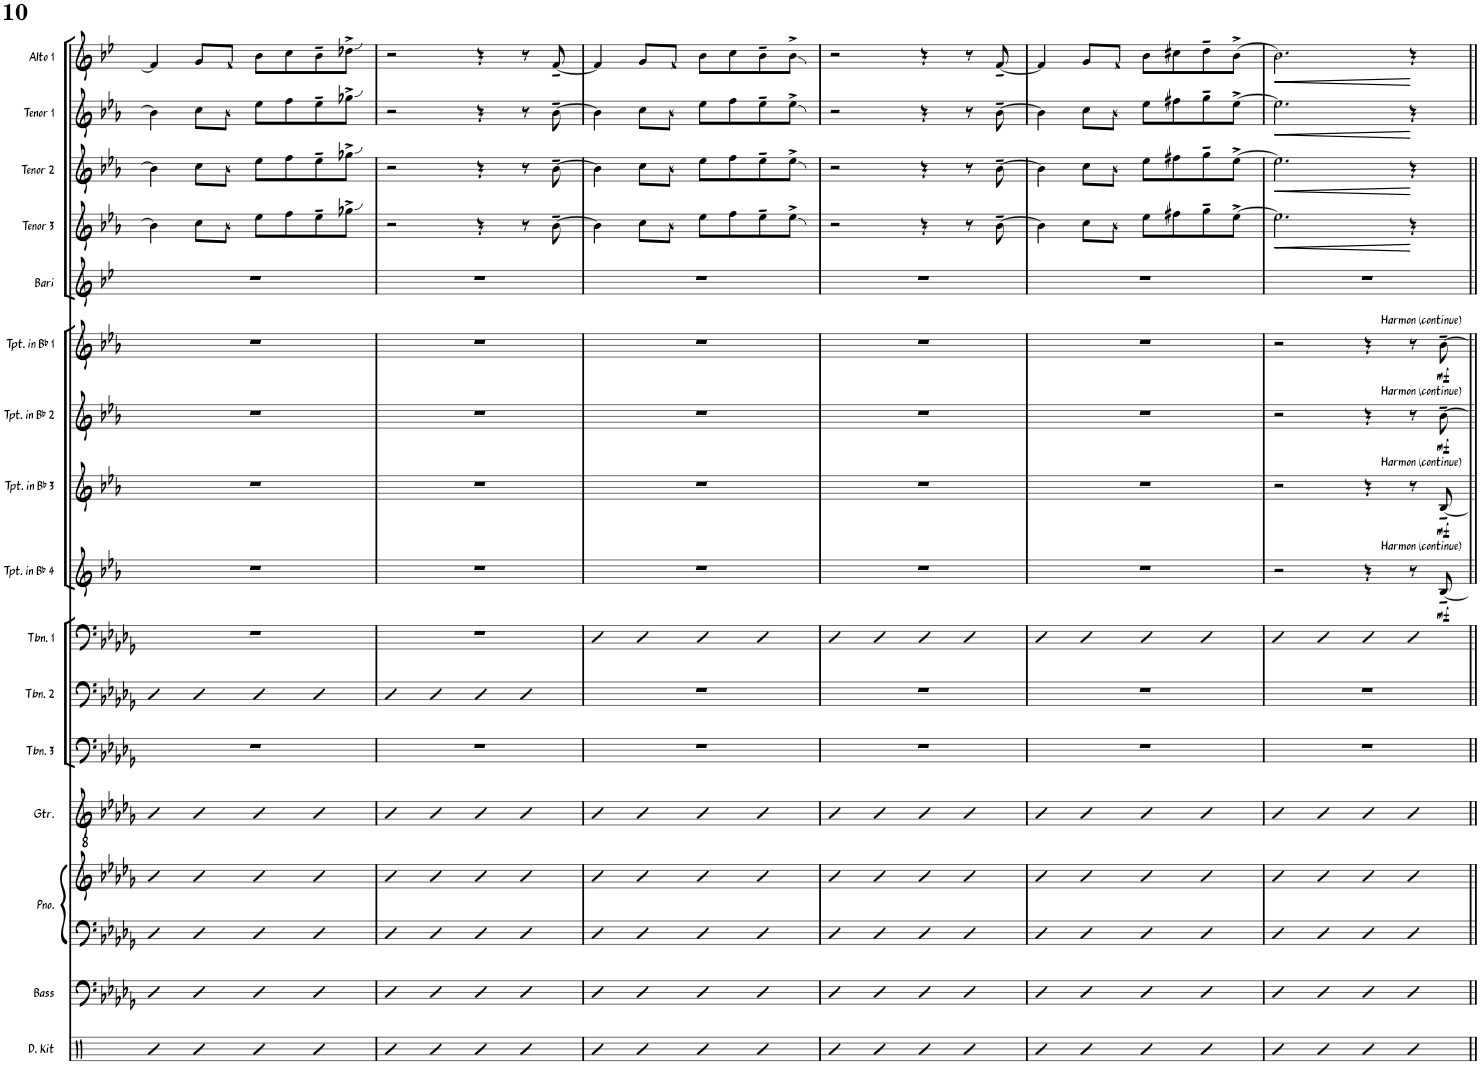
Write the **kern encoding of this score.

**kern	**kern	**kern	**kern	**kern	**kern	**kern	**kern	**kern	**dynam	**kern	**dynam	**kern	**dynam	**kern	**dynam	**kern	**kern	**dynam	**kern	**dynam	**kern	**dynam	**kern	**dynam
*part16	*part15	*part14	*part14	*part13	*part12	*part11	*part10	*part9	*part9	*part8	*part8	*part7	*part7	*part6	*part6	*part5	*part4	*part4	*part3	*part3	*part2	*part2	*part1	*part1
*staff17	*staff16	*staff15	*staff14	*staff13	*staff12	*staff11	*staff10	*staff9	*staff9	*staff8	*staff8	*staff7	*staff7	*staff6	*staff6	*staff5	*staff4	*staff4	*staff3	*staff3	*staff2	*staff2	*staff1	*staff1
*I"Drum Kit	*I"Acoustic Bass	*I"Piano	*	*I"Guitar	*I"Trombone 3	*I"Trombone 2	*I"Trombone 1	*I"Trumpet in Bb 4	*	*I"Trumpet in Bb 3	*	*I"Trumpet in Bb 2	*	*I"Trumpet in Bb 1	*	*I"Bari Sax	*I"Tenor Sax 3	*	*I"Tenor Sax 2	*	*I"Tenor Sax 1	*	*I"Alto Sax 1	*
*I'D. Kit	*I'Bass	*I'Pno.	*	*I'Gtr.	*I'Tbn. 3	*I'Tbn. 2	*I'Tbn. 1	*I'Tpt. in Bb 4	*	*I'Tpt. in Bb 3	*	*I'Tpt. in Bb 2	*	*I'Tpt. in Bb 1	*	*I'Bari	*I'Tenor 3	*	*I'Tenor 2	*	*I'Tenor 1	*	*I'Alto 1	*
!!LO:PB:g=z
*clefX	*clefF4	*clefF4	*clefG2	*clefGv2	*clefF4	*clefF4	*clefF4	*clefG2	*	*clefG2	*	*clefG2	*	*clefG2	*	*clefG2	*clefG2	*	*clefG2	*	*clefG2	*	*clefG2	*
*	*Trd7c12	*	*	*	*	*	*	*Trd1c2	*	*Trd1c2	*	*Trd1c2	*	*Trd1c2	*	*Trd12c21	*Trd8c14	*	*Trd8c14	*	*Trd8c14	*	*Trd5c9	*
*k[]	*k[b-e-a-d-g-]	*k[b-e-a-d-g-]	*k[b-e-a-d-g-]	*k[b-e-a-d-g-]	*k[b-e-a-d-g-]	*k[b-e-a-d-g-]	*k[b-e-a-d-g-]	*k[b-e-a-]	*	*k[b-e-a-]	*	*k[b-e-a-]	*	*k[b-e-a-]	*	*k[b-e-]	*k[b-e-a-]	*	*k[b-e-a-]	*	*k[b-e-a-]	*	*k[b-e-]	*
*M4/4	*M4/4	*M4/4	*M4/4	*M4/4	*M4/4	*M4/4	*M4/4	*M4/4	*	*M4/4	*	*M4/4	*	*M4/4	*	*M4/4	*M4/4	*	*M4/4	*	*M4/4	*	*M4/4	*
=58	=58	=58	=58	=58	=58	=58	=58	=58	=58	=58	=58	=58	=58	=58	=58	=58	=58	=58	=58	=58	=58	=58	=58	=58
4R	4D-	4D-	4b-	4B-	1r	4D-	1r	1r	.	1r	.	1r	.	1r	.	1r	4b-\]	.	4b-\]	.	4b-\]	.	4f/]	.
4R	4D-	4D-	4b-	4B-	.	4D-	.	.	.	.	.	.	.	.	.	.	8cc\L	.	8cc\L	.	8cc\L	.	8g/L	.
.	.	.	.	.	.	.	.	.	.	.	.	.	.	.	.	.	8b-\J	.	8b-\J	.	8b-\J	.	8f/J	.
4R	4D-	4D-	4b-	4B-	.	4D-	.	.	.	.	.	.	.	.	.	.	8ee-\L	.	8ee-\L	.	8ee-\L	.	8b-\L	.
.	.	.	.	.	.	.	.	.	.	.	.	.	.	.	.	.	8ff\	.	8ff\	.	8ff\	.	8cc\	.
4R	4D-	4D-	4b-	4B-	.	4D-	.	.	.	.	.	.	.	.	.	.	8ee-~\	.	8ee-~\	.	8ee-~\	.	8b-~\	.
.	.	.	.	.	.	.	.	.	.	.	.	.	.	.	.	.	8gg-X^\J	.	8gg-X^\J	.	8gg-X^\J	.	8dd-X^\J	.
=59	=59	=59	=59	=59	=59	=59	=59	=59	=59	=59	=59	=59	=59	=59	=59	=59	=59	=59	=59	=59	=59	=59	=59	=59
4R	4D-	4D-	4b-	4B-	1r	4D-	1r	1r	.	1r	.	1r	.	1r	.	1r	2r	.	2r	.	2r	.	2r	.
4R	4D-	4D-	4b-	4B-	.	4D-	.	.	.	.	.	.	.	.	.	.	.	.	.	.	.	.	.	.
4R	4D-	4D-	4b-	4B-	.	4D-	.	.	.	.	.	.	.	.	.	.	4r	.	4r	.	4r	.	4r	.
4R	4D-	4D-	4b-	4B-	.	4D-	.	.	.	.	.	.	.	.	.	.	8r	.	8r	.	8r	.	8r	.
.	.	.	.	.	.	.	.	.	.	.	.	.	.	.	.	.	[8b-~\	.	[8b-~\	.	[8b-~\	.	[8f~/	.
=60	=60	=60	=60	=60	=60	=60	=60	=60	=60	=60	=60	=60	=60	=60	=60	=60	=60	=60	=60	=60	=60	=60	=60	=60
4R	4D-	4D-	4b-	4B-	1r	1r	4D-	1r	.	1r	.	1r	.	1r	.	1r	4b-\]	.	4b-\]	.	4b-\]	.	4f/]	.
4R	4D-	4D-	4b-	4B-	.	.	4D-	.	.	.	.	.	.	.	.	.	8cc\L	.	8cc\L	.	8cc\L	.	8g/L	.
.	.	.	.	.	.	.	.	.	.	.	.	.	.	.	.	.	8b-\J	.	8b-\J	.	8b-\J	.	8f/J	.
4R	4D-	4D-	4b-	4B-	.	.	4D-	.	.	.	.	.	.	.	.	.	8ee-\L	.	8ee-\L	.	8ee-\L	.	8b-\L	.
.	.	.	.	.	.	.	.	.	.	.	.	.	.	.	.	.	8ff\	.	8ff\	.	8ff\	.	8cc\	.
4R	4D-	4D-	4b-	4B-	.	.	4D-	.	.	.	.	.	.	.	.	.	8ee-~\	.	8ee-~\	.	8ee-~\	.	8b-~\	.
.	.	.	.	.	.	.	.	.	.	.	.	.	.	.	.	.	8ee-^\J	.	8ee-^\J	.	8ee-^\J	.	8b-^\J	.
=61	=61	=61	=61	=61	=61	=61	=61	=61	=61	=61	=61	=61	=61	=61	=61	=61	=61	=61	=61	=61	=61	=61	=61	=61
4R	4D-	4D-	4b-	4B-	1r	1r	4D-	1r	.	1r	.	1r	.	1r	.	1r	2r	.	2r	.	2r	.	2r	.
4R	4D-	4D-	4b-	4B-	.	.	4D-	.	.	.	.	.	.	.	.	.	.	.	.	.	.	.	.	.
4R	4D-	4D-	4b-	4B-	.	.	4D-	.	.	.	.	.	.	.	.	.	4r	.	4r	.	4r	.	4r	.
4R	4D-	4D-	4b-	4B-	.	.	4D-	.	.	.	.	.	.	.	.	.	8r	.	8r	.	8r	.	8r	.
.	.	.	.	.	.	.	.	.	.	.	.	.	.	.	.	.	[8b-~\	.	[8b-~\	.	[8b-~\	.	[8f~/	.
=62	=62	=62	=62	=62	=62	=62	=62	=62	=62	=62	=62	=62	=62	=62	=62	=62	=62	=62	=62	=62	=62	=62	=62	=62
4R	4D-	4D-	4b-	4B-	1r	1r	4D-	1r	.	1r	.	1r	.	1r	.	1r	4b-\]	.	4b-\]	.	4b-\]	.	4f/]	.
4R	4D-	4D-	4b-	4B-	.	.	4D-	.	.	.	.	.	.	.	.	.	8cc\L	.	8cc\L	.	8cc\L	.	8g/L	.
.	.	.	.	.	.	.	.	.	.	.	.	.	.	.	.	.	8b-\J	.	8b-\J	.	8b-\J	.	8f/J	.
4R	4D-	4D-	4b-	4B-	.	.	4D-	.	.	.	.	.	.	.	.	.	8ee-\L	.	8ee-\L	.	8ee-\L	.	8b-\L	.
.	.	.	.	.	.	.	.	.	.	.	.	.	.	.	.	.	8ff#X\	.	8ff#X\	.	8ff#X\	.	8cc#X\	.
4R	4D-	4D-	4b-	4B-	.	.	4D-	.	.	.	.	.	.	.	.	.	8gg~\	.	8gg~\	.	8gg~\	.	8dd~\	.
.	.	.	.	.	.	.	.	.	.	.	.	.	.	.	.	.	[8ee-^\J	.	[8ee-^\J	.	[8ee-^\J	.	[8b-^\J	.
=63	=63	=63	=63	=63	=63	=63	=63	=63	=63	=63	=63	=63	=63	=63	=63	=63	=63	=63	=63	=63	=63	=63	=63	=63
!	!	!	!	!	!	!	!	!	!	!	!	!	!	!	!	!	!	!LO:HP:b	!	!LO:HP:b	!	!LO:HP:b	!	!LO:HP:b
4R	4D-	4D-	4b-	4B-	1r	1r	4D-	2r	.	2r	.	2r	.	2r	.	1r	2.ee-\]	<	2.ee-\]	<	2.ee-\]	<	2.b-\]	<
4R	4D-	4D-	4b-	4B-	.	.	4D-	.	.	.	.	.	.	.	.	.	.	.	.	.	.	.	.	.
4R	4D-	4D-	4b-	4B-	.	.	4D-	4r	.	4r	.	4r	.	4r	.	.	.	.	.	.	.	.	.	.
4R	4D-	4D-	4b-	4B-	.	.	4D-	8r	.	8r	.	8r	.	8r	.	.	4r	[	4r	[	4r	[	4r	[
!	!	!	!	!	!	!	!	!	!	!	!	!	!	!LO:TX:a:t=Harmon (continue)	!	!	!	!	!	!	!	!	!	!
!	!	!	!	!	!	!	!	!	!	!	!	!LO:TX:a:t=Harmon (continue)	!	!	!	!	!	!	!	!	!	!	!	!
!	!	!	!	!	!	!	!	!	!	!LO:TX:a:t=Harmon (continue)	!	!	!	!	!	!	!	!	!	!	!	!	!	!
!	!	!	!	!	!	!	!	!LO:TX:a:t=Harmon (continue)	!	!	!	!	!	!	!	!	!	!	!	!	!	!	!	!
!	!	!	!	!	!	!	!	!	!LO:DY:b	!	!LO:DY:b	!	!LO:DY:b	!	!LO:DY:b	!	!	!	!	!	!	!	!	!
.	.	.	.	.	.	.	.	[8B-~/	mf	[8B-~/	mf	[8b-~\	mf	[8b-~\	mf	.	.	.	.	.	.	.	.	.
=||	=||	=||	=||	=||	=||	=||	=||	=||	=||	=||	=||	=||	=||	=||	=||	=||	=||	=||	=||	=||	=||	=||	=||	=||
*-	*-	*-	*-	*-	*-	*-	*-	*-	*-	*-	*-	*-	*-	*-	*-	*-	*-	*-	*-	*-	*-	*-	*-	*-
